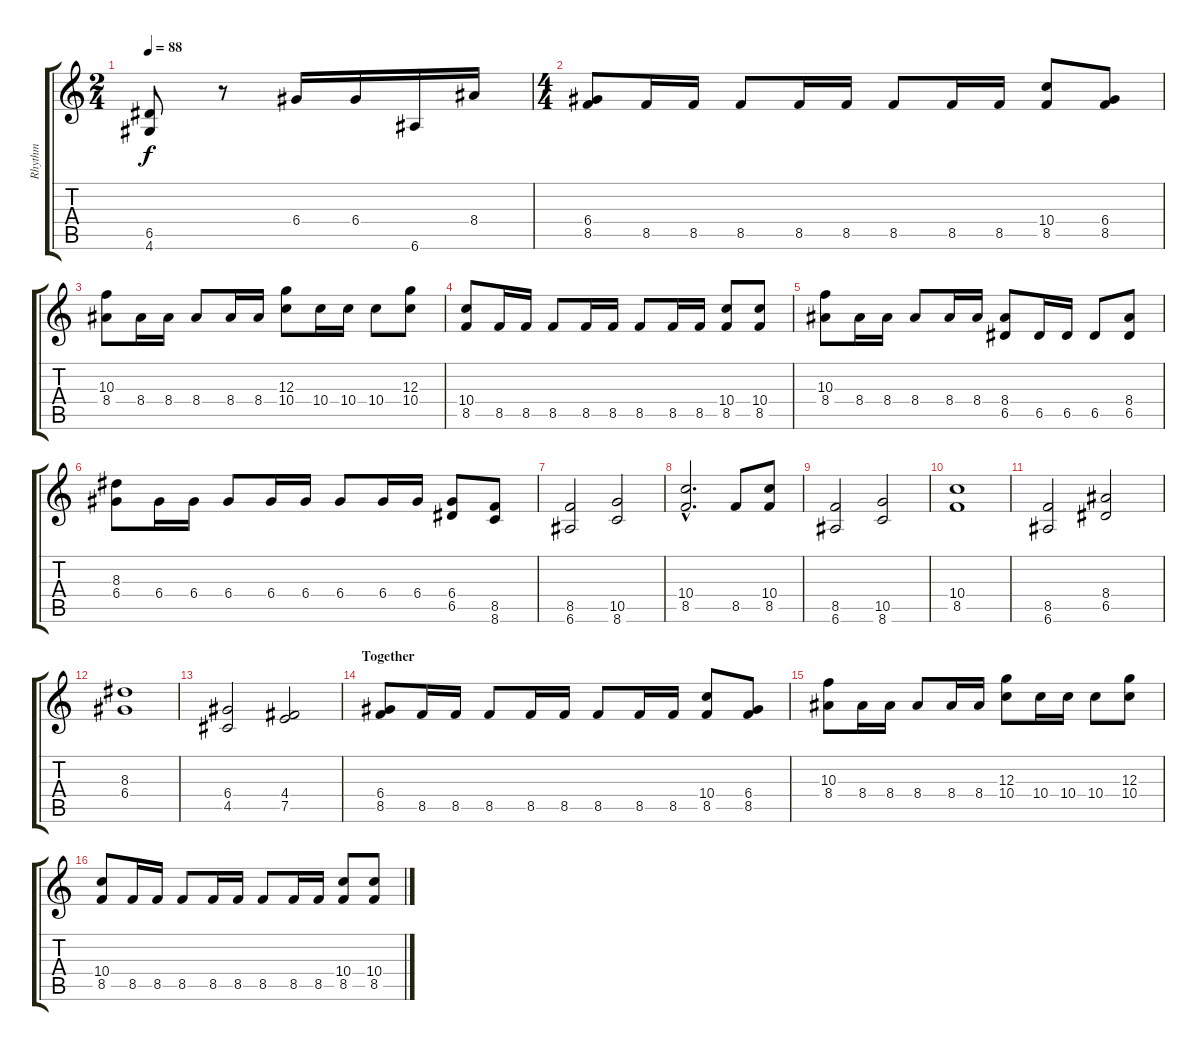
\track ("Rhythm" "Rhythm") {instrument distortionguitar}
\staff {score tabs}
\tuning (E4 B3 G3 D3 A2 E2) {hide}
\ts (2 4)
\tempo 88
\clef g2
\ks c
(6.5 4.6).8{dy f} r.8 6.4.16 6.4.16 6.6.16 8.4.16 |
\ts (4 4)
(6.4 8.5).8 8.5.16 8.5.16 8.5.8 8.5.16 8.5.16 8.5.8 8.5.16 8.5.16 (10.4 8.5).8 (6.4 8.5).8 |
(10.3 8.4).8 8.4.16 8.4.16 8.4.8 8.4.16 8.4.16 (12.3 10.4).8 10.4.16 10.4.16 10.4.8 (12.3 10.4).8 |
(10.4 8.5).8 8.5.16 8.5.16 8.5.8 8.5.16 8.5.16 8.5.8 8.5.16 8.5.16 (10.4 8.5).8 (10.4 8.5).8 |
(10.3 8.4).8 8.4.16 8.4.16 8.4.8 8.4.16 8.4.16 (8.4 6.5).8 6.5.16 6.5.16 6.5.8 (8.4 6.5).8 |
(8.3 6.4).8 6.4.16 6.4.16 6.4.8 6.4.16 6.4.16 6.4.8 6.4.16 6.4.16 (6.4 6.5).8 (8.5 8.6).8 |
(8.5 6.6).2 (10.5 8.6).2 |
(10.4{hac} 8.5{hac}).2{d} 8.5.8 (10.4 8.5).8 |
(8.5 6.6).2 (10.5 8.6).2 |
(10.4 8.5).1 |
(8.5 6.6).2 (8.4 6.5).2 |
(8.3 6.4).1 |
(6.4 4.5).2 (4.4 7.5).2 |
\section ("" "Together")
(6.4 8.5).8 8.5.16 8.5.16 8.5.8 8.5.16 8.5.16 8.5.8 8.5.16 8.5.16 (10.4 8.5).8 (6.4 8.5).8 |
(10.3 8.4).8 8.4.16 8.4.16 8.4.8 8.4.16 8.4.16 (12.3 10.4).8 10.4.16 10.4.16 10.4.8 (12.3 10.4).8 |
(10.4 8.5).8 8.5.16 8.5.16 8.5.8 8.5.16 8.5.16 8.5.8 8.5.16 8.5.16 (10.4 8.5).8 (10.4 8.5).8
